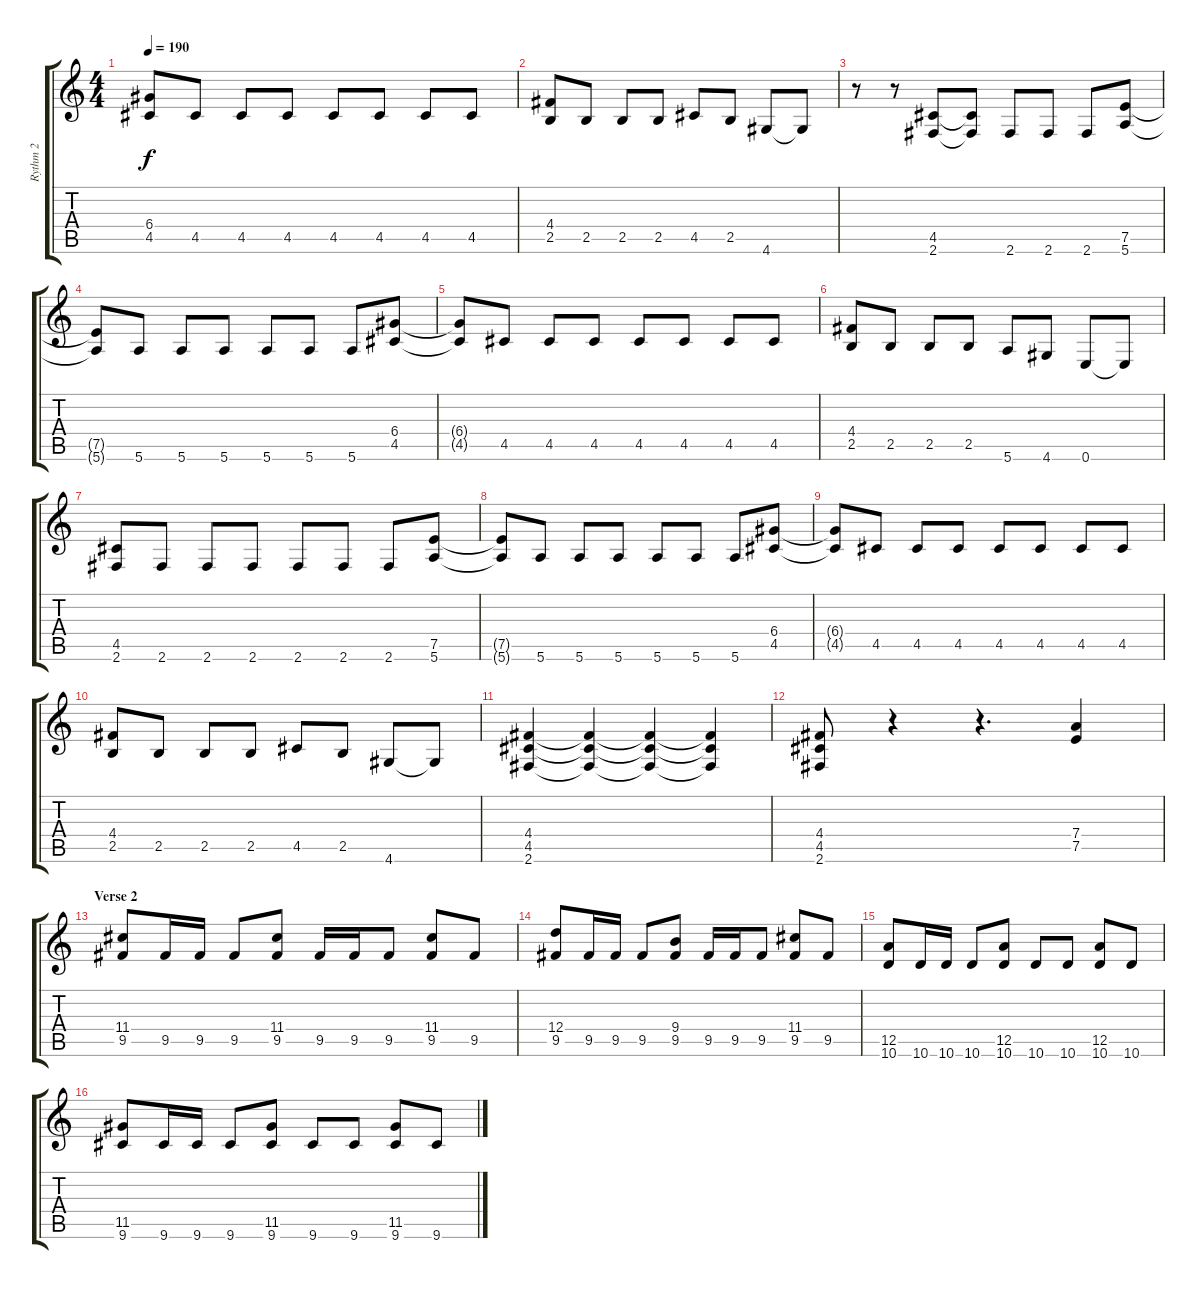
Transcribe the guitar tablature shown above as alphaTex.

\track ("Rythm 2" "Rythm 2") {instrument distortionguitar}
\staff {score tabs}
\tuning (E4 B3 G3 D3 A2 E2) {hide}
\ts (4 4)
\tempo 190
\clef g2
\ks c
(6.4{t} 4.5{t}).8{dy f} 4.5.8 4.5.8 4.5.8 4.5.8 4.5.8 4.5.8 4.5.8 |
(4.4 2.5).8 2.5.8 2.5.8 2.5.8 4.5.8 2.5.8 4.6.8 4.6{t}.8 |
r.8 r.8 (4.5 2.6).8 (4.5{t} 2.6{t}).8 2.6.8 2.6.8 2.6.8 (7.5 5.6).8 |
(7.5{t} 5.6{t}).8 5.6.8 5.6.8 5.6.8 5.6.8 5.6.8 5.6.8 (6.4 4.5).8 |
(6.4{t} 4.5{t}).8 4.5.8 4.5.8 4.5.8 4.5.8 4.5.8 4.5.8 4.5.8 |
(4.4 2.5).8 2.5.8 2.5.8 2.5.8 5.6.8 4.6.8 0.6.8 0.6{t}.8 |
(4.5 2.6).8 2.6.8 2.6.8 2.6.8 2.6.8 2.6.8 2.6.8 (7.5 5.6).8 |
(7.5{t} 5.6{t}).8 5.6.8 5.6.8 5.6.8 5.6.8 5.6.8 5.6.8 (6.4 4.5).8 |
(6.4{t} 4.5{t}).8 4.5.8 4.5.8 4.5.8 4.5.8 4.5.8 4.5.8 4.5.8 |
(4.4 2.5).8 2.5.8 2.5.8 2.5.8 4.5.8 2.5.8 4.6.8 4.6{t}.8 |
(4.4 4.5 2.6).4 (4.4{t} 4.5{t} 2.6{t}).4 (4.4{t} 4.5{t} 2.6{t}).4 (4.4{t} 4.5{t} 2.6{t}).4 |
(4.4 4.5 2.6).8 r.4 r.4{d} (7.4 7.5).4 |
\section ("" "Verse 2")
(11.4 9.5).8{instrument distortionguitar} 9.5.16 9.5.16 9.5.8 (11.4 9.5).8 9.5.16 9.5.16 9.5.8 (11.4 9.5).8 9.5.8 |
(12.4 9.5).8 9.5.16 9.5.16 9.5.8 (9.4 9.5).8 9.5.16 9.5.16 9.5.8 (11.4 9.5).8 9.5.8 |
(12.5 10.6).8 10.6.16 10.6.16 10.6.8 (12.5 10.6).8 10.6.8 10.6.8 (12.5 10.6).8 10.6.8 |
(11.5 9.6).8 9.6.16 9.6.16 9.6.8 (11.5 9.6).8 9.6.8 9.6.8 (11.5 9.6).8 9.6.8
